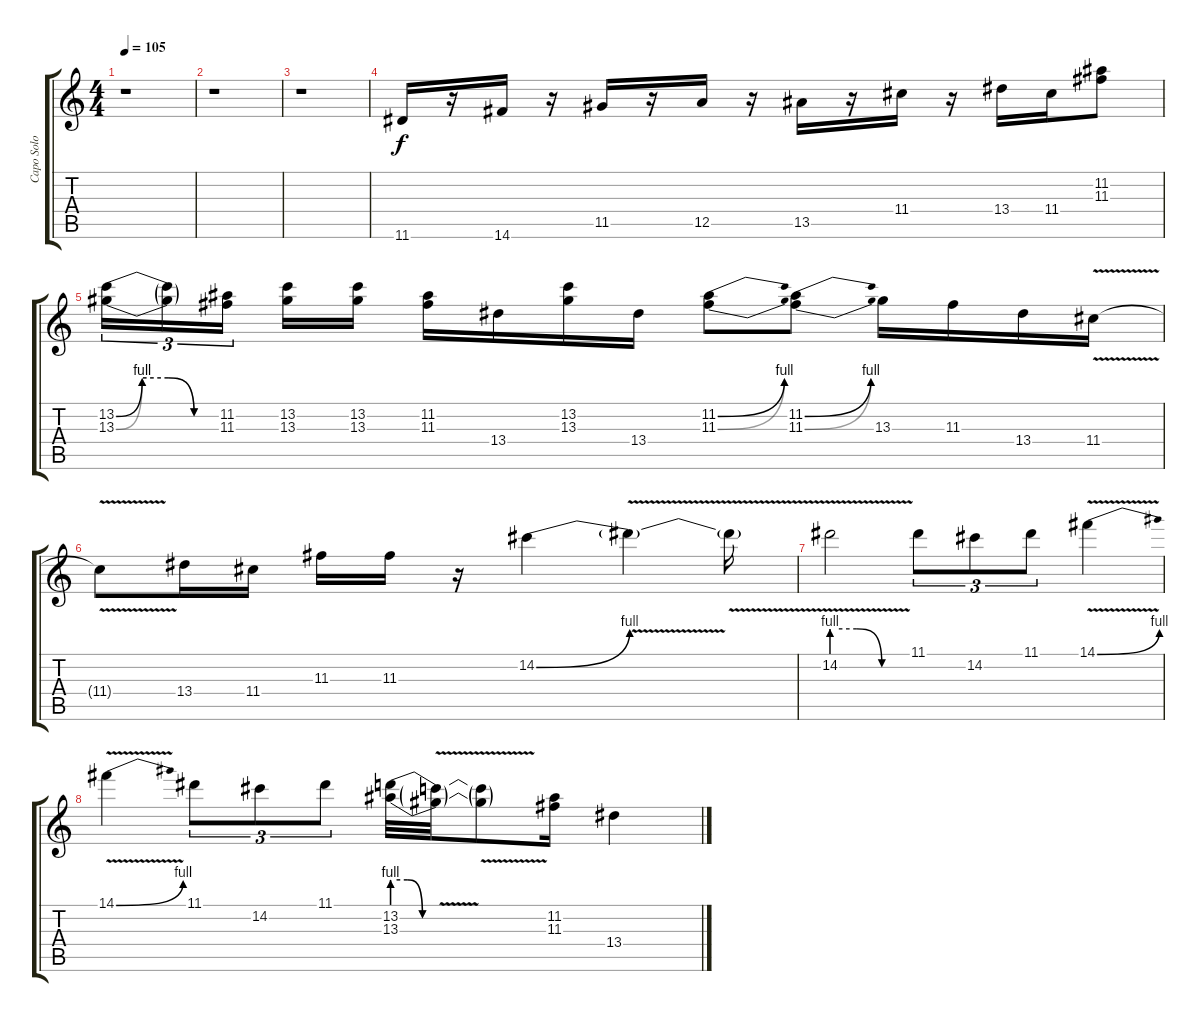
\track ("Capo Solo" "Capo Solo") {instrument overdrivenguitar}
\staff {score tabs}
\tuning (E4 B3 G3 D3 A2 E2) {hide}
\ts (4 4)
\tempo 105
\clef g2
\ks c
r.1{dy f} |
r.1 |
r.1 |
11.6.16 r.16 14.6.16 r.16 11.5.16 r.16 12.5.16 r.16 13.5.16 r.16 11.4.16 r.16 13.4.16 11.4.16 (11.2 11.3).8 |
(13.2{be (custom 0 0 15 4 30 4 45 0 60 0)} 13.3{be (custom 0 0 15 4 30 4 45 0 60 0)}).16{tu (3 2)} (13.2{t} 13.3{t}).16{tu (3 2)} (11.2 11.3).16{tu (3 2)} (13.2 13.3).16 (13.2 13.3).16 (11.2 11.3).16 13.4.16 (13.2 13.3).16 13.4.16 (11.2{be (bend 0 0 60 4)} 11.3{be (bend 0 0 60 4)}).8 (11.2{be (bend 0 0 60 4)} 11.3{be (bend 0 0 60 4)}).8 13.3.16 11.3.16 13.4.16 11.4{v}.16 |
11.4{v t}.8 13.4.16 11.4.16 11.3.16 11.3.16 r.16 14.2{be (bend 0 0 60 4)}.4 14.2{v t}.4 14.2{v t}.16 |
14.2{be (custom 0 4 20 4 40 0 60 0) v}.2 11.1.8{tu (3 2)} 14.2.8{tu (3 2)} 11.1.8{tu (3 2)} 14.1{be (bend 0 0 60 4) v}.4 |
14.1{be (bend 0 0 60 4) v}.4 11.1.8{tu (3 2)} 14.2.8{tu (3 2)} 11.1.8{tu (3 2)} (13.2{be (custom 0 4 20 4 40 0 60 0)} 13.3{be (custom 0 4 20 4 40 0 60 0)}).32 (13.2{v t} 13.3{v t}).32 (13.2{v t} 13.3{v t}).8 (11.2 11.3).16 13.4.4
